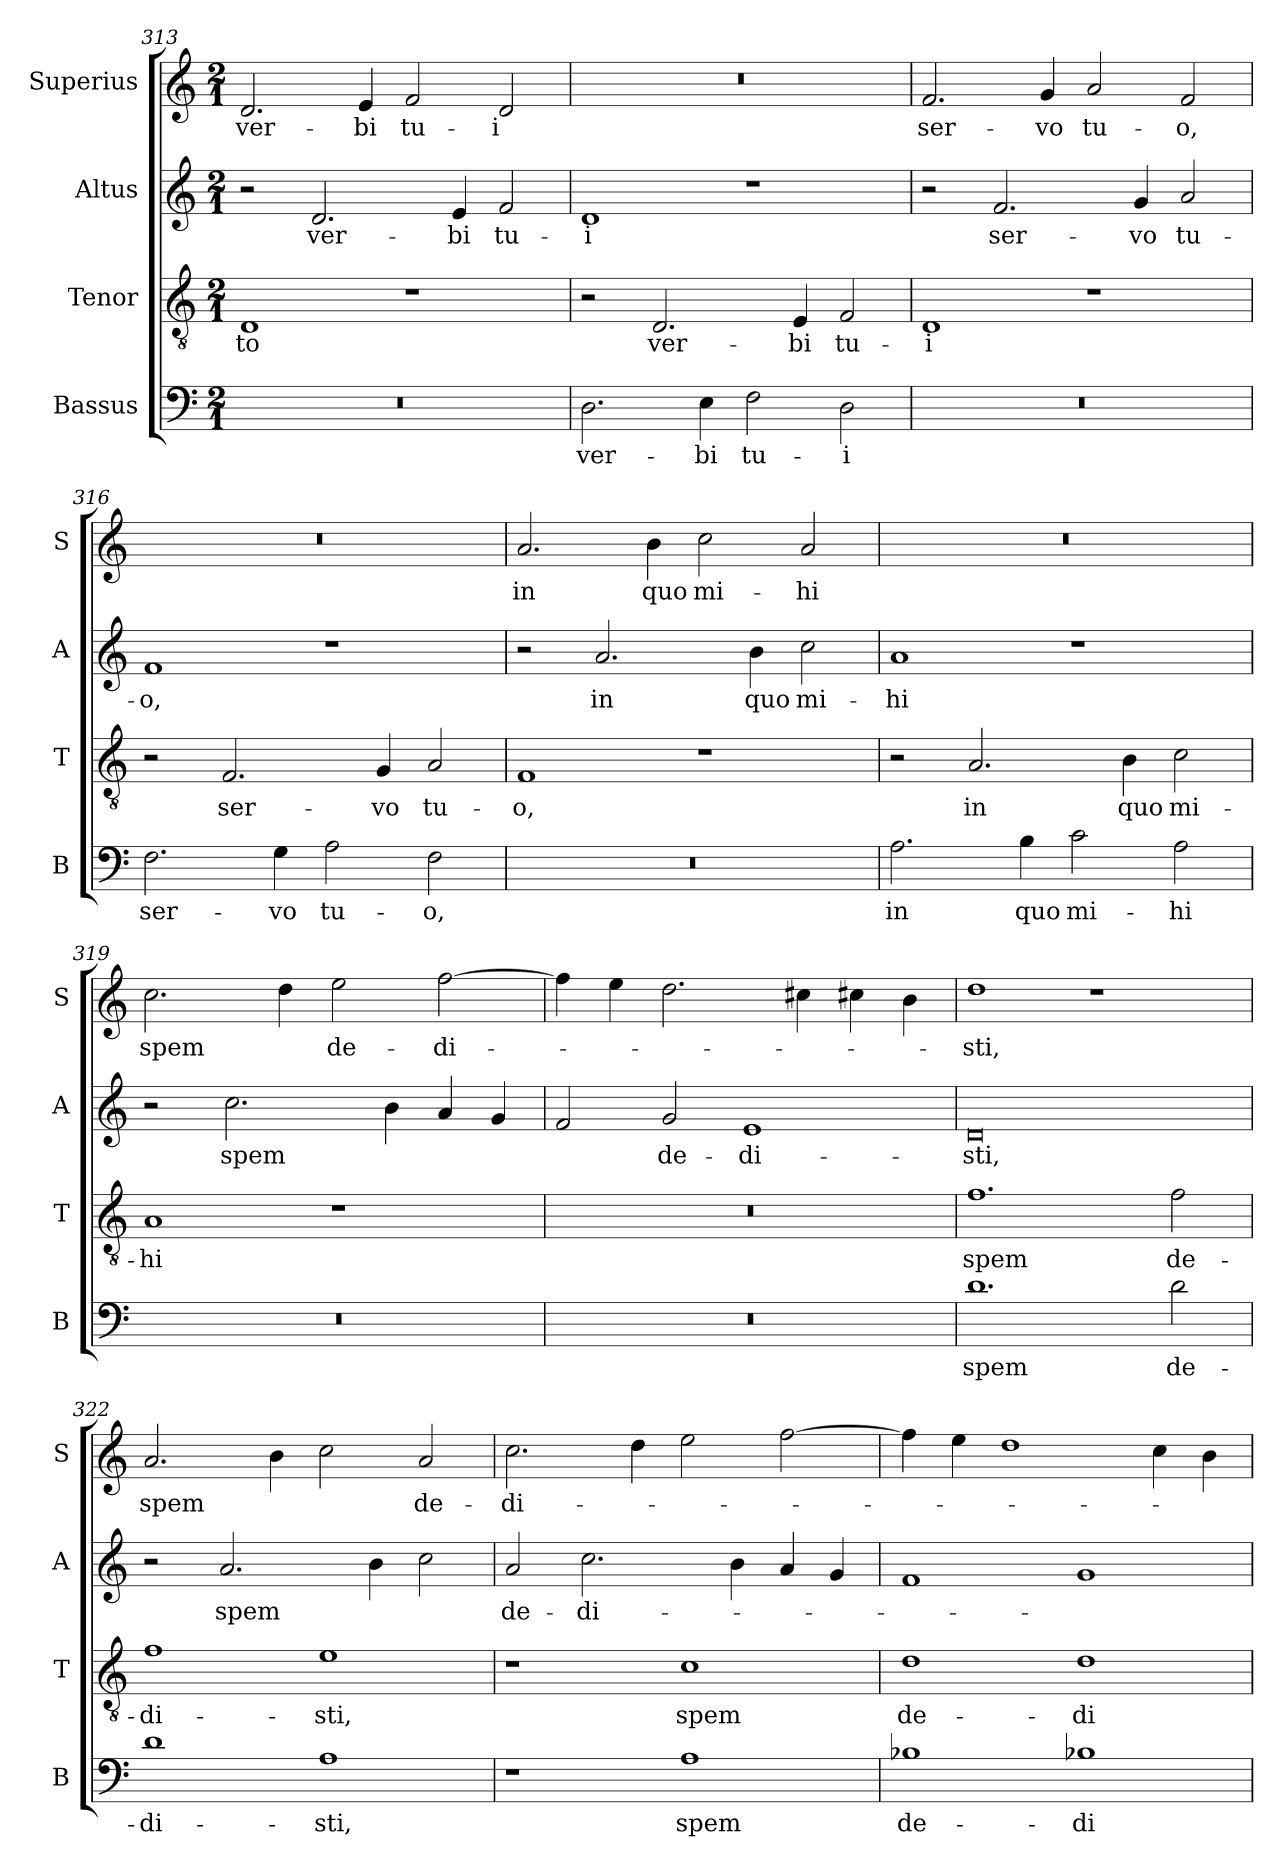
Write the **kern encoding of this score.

**kern	**text	**kern	**text	**kern	**text	**kern	**text
*part4	*part4	*part3	*part3	*part2	*part2	*part1	*part1
*staff4	*staff4	*staff3	*staff3	*staff2	*staff2	*staff1	*staff1
*I"Bassus	*	*I"Tenor	*	*I"Altus	*	*I"Superius	*
*I'B	*	*I'T	*	*I'A	*	*I'S	*
*clefF4	*	*clefGv2	*	*clefG2	*	*clefG2	*
*k[]	*	*k[]	*	*k[]	*	*k[]	*
*M2/1	*	*M2/1	*	*M2/1	*	*M2/1	*
=313	=313	=313	=313	=313	=313	=313	=313
0r	.	1D	-to	2r	.	2.d/	ver-
.	.	.	.	2.d/	ver-	.	.
.	.	.	.	.	.	4e/	-bi
.	.	1r	.	.	.	2f/	tu-
.	.	.	.	4e/	-bi	.	.
.	.	.	.	2f/	tu-	2d/	-i
=314	=314	=314	=314	=314	=314	=314	=314
2.D\	ver-	2r	.	1d	-i	0r	.
.	.	2.D/	ver-	.	.	.	.
4E\	-bi	.	.	.	.	.	.
2F\	tu-	.	.	1r	.	.	.
.	.	4E/	-bi	.	.	.	.
2D\	-i	2F/	tu-	.	.	.	.
=315	=315	=315	=315	=315	=315	=315	=315
0r	.	1D	-i	2r	.	2.f/	ser-
.	.	.	.	2.f/	ser-	.	.
.	.	.	.	.	.	4g/	-vo
.	.	1r	.	.	.	2a/	tu-
.	.	.	.	4g/	-vo	.	.
.	.	.	.	2a/	tu-	2f/	-o,
=316	=316	=316	=316	=316	=316	=316	=316
2.F\	ser-	2r	.	1f	-o,	0r	.
.	.	2.F/	ser-	.	.	.	.
4G\	-vo	.	.	.	.	.	.
2A\	tu-	.	.	1r	.	.	.
.	.	4G/	-vo	.	.	.	.
2F\	-o,	2A/	tu-	.	.	.	.
=317	=317	=317	=317	=317	=317	=317	=317
0r	.	1F	-o,	2r	.	2.a/	in
.	.	.	.	2.a/	in	.	.
.	.	.	.	.	.	4b\	quo
.	.	1r	.	.	.	2cc\	mi-
.	.	.	.	4b\	quo	.	.
.	.	.	.	2cc\	mi-	2a/	-hi
=318	=318	=318	=318	=318	=318	=318	=318
2.A\	in	2r	.	1a	-hi	0r	.
.	.	2.A/	in	.	.	.	.
4B\	quo	.	.	.	.	.	.
2c\	mi-	.	.	1r	.	.	.
.	.	4B\	quo	.	.	.	.
2A\	-hi	2c\	mi-	.	.	.	.
=319	=319	=319	=319	=319	=319	=319	=319
0r	.	1A	-hi	2r	.	2.cc\	spem
.	.	.	.	2.cc\	spem	.	.
.	.	.	.	.	.	4dd\	.
.	.	1r	.	.	.	2ee\	de-
.	.	.	.	4b\	.	.	.
.	.	.	.	4a/	.	[2ff\	-di-
.	.	.	.	4g/	.	.	.
=320	=320	=320	=320	=320	=320	=320	=320
0r	.	0r	.	2f/	.	4ff\]	.
.	.	.	.	.	.	4ee\	.
.	.	.	.	2g/	de-	2.dd\	.
.	.	.	.	1e	-di-	.	.
.	.	.	.	.	.	4cc#X\	.
.	.	.	.	.	.	4cc#X\	.
.	.	.	.	.	.	4b\	.
=321	=321	=321	=321	=321	=321	=321	=321
1.d	spem	1.f	spem	0d	-sti,	1dd	-sti,
.	.	.	.	.	.	1r	.
2d\	de-	2f\	de-	.	.	.	.
=322	=322	=322	=322	=322	=322	=322	=322
1d	-di-	1f	-di-	2r	.	2.a/	spem
.	.	.	.	2.a/	spem	.	.
.	.	.	.	.	.	4b\	.
1A	-sti,	1e	-sti,	.	.	2cc\	.
.	.	.	.	4b\	.	.	.
.	.	.	.	2cc\	.	2a/	de-
=323	=323	=323	=323	=323	=323	=323	=323
1r	.	1r	.	2a/	de-	2.cc\	-di-
.	.	.	.	2.cc\	-di-	.	.
.	.	.	.	.	.	4dd\	.
1A	spem	1c	spem	.	.	2ee\	.
.	.	.	.	4b\	.	.	.
.	.	.	.	4a/	.	[2ff\	.
.	.	.	.	4g/	.	.	.
=324	=324	=324	=324	=324	=324	=324	=324
1B-X	de-	1d	de-	1f	.	4ff\]	.
.	.	.	.	.	.	4ee\	.
.	.	.	.	.	.	1dd	.
1B-X	-di-	1d	-di-	1g	.	.	.
.	.	.	.	.	.	4cc\	.
.	.	.	.	.	.	4b\	.
=	=	=	=	=	=	=	=
*-	*-	*-	*-	*-	*-	*-	*-
